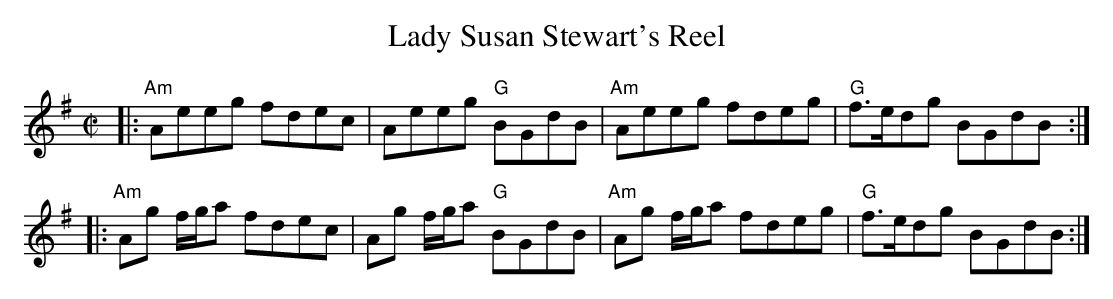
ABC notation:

X:1
T: Lady Susan Stewart's Reel
M: C|
L: 1/8
K: ADor
|: "Am"Aeeg fdec | Aeeg "G"BGdB | "Am"Aeeg fdeg | "G"f>edg BGdB :|
|: "Am"Ag f/g/a fdec | Ag f/g/a "G"BGdB | "Am"Ag f/g/a fdeg | "G"f>edg BGdB :|
